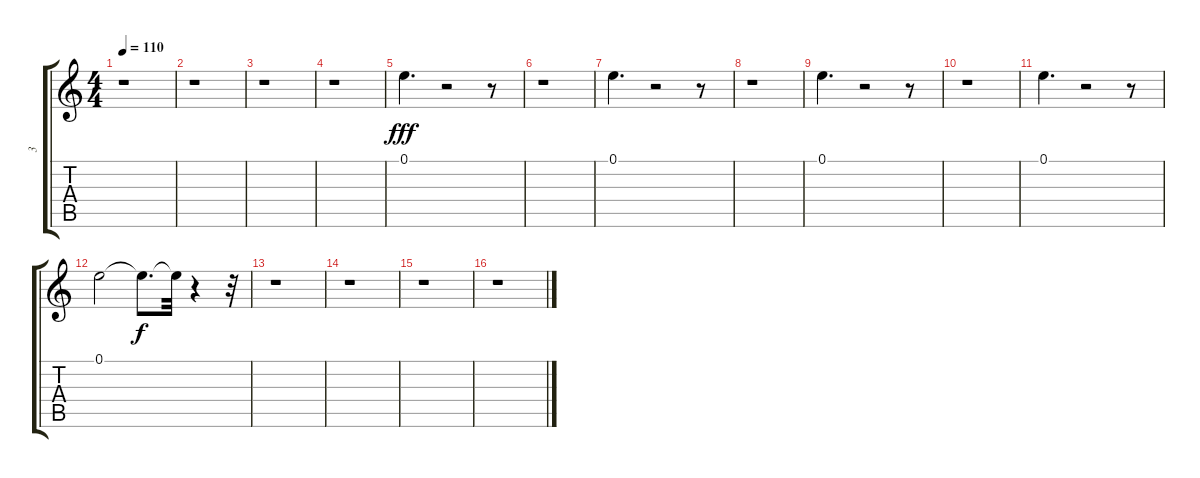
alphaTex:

\track ("3" "3") {instrument guitarharmonics}
\staff {score tabs}
\tuning (E4 B3 G3 D3 A2 E2) {hide}
\ts (4 4)
\tempo 110
\clef g2
\ks c
r.1{dy f} |
r.1 |
r.1 |
r.1 |
0.1.4{d dy fff volume 0} r.2 r.8 |
r.1 |
0.1.4{d volume 0} r.2 r.8 |
r.1 |
0.1.4{d volume 0} r.2 r.8 |
r.1 |
0.1.4{d volume 0} r.2 r.8 |
0.1.2{volume 0} 0.1{t}.8{d dy f} 0.1{t}.32 r.4 r.32 |
r.1 |
r.1 |
r.1 |
r.1
